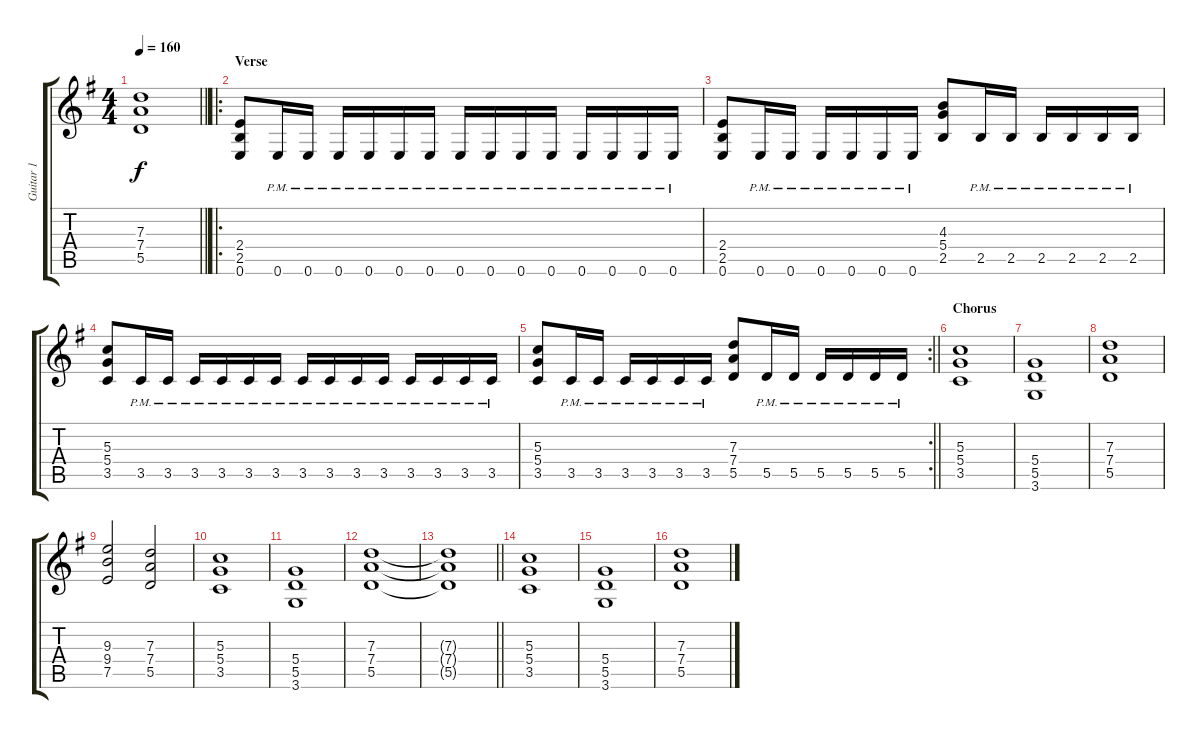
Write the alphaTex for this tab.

\track ("Guitar 1" "Guitar 1") {instrument distortionguitar}
\staff {score tabs}
\tuning (E4 B3 G3 D3 A2 E2) {hide}
\ts (4 4)
\tempo 160
\clef g2
\barLineRight lightlight
\ks eminor
(7.3 7.4 5.5).1{dy f} |
\ro
\section ("" "Verse")
(2.4 2.5 0.6).8 0.6{pm}.16 0.6{pm}.16 0.6{pm}.16 0.6{pm}.16 0.6{pm}.16 0.6{pm}.16 0.6{pm}.16 0.6{pm}.16 0.6{pm}.16 0.6{pm}.16 0.6{pm}.16 0.6{pm}.16 0.6{pm}.16 0.6{pm}.16 |
(2.4 2.5 0.6).8 0.6{pm}.16 0.6{pm}.16 0.6{pm}.16 0.6{pm}.16 0.6{pm}.16 0.6{pm}.16 (4.3 5.4 2.5).8 2.5{pm}.16 2.5{pm}.16 2.5{pm}.16 2.5{pm}.16 2.5{pm}.16 2.5{pm}.16 |
(5.3 5.4 3.5).8 3.5{pm}.16 3.5{pm}.16 3.5{pm}.16 3.5{pm}.16 3.5{pm}.16 3.5{pm}.16 3.5{pm}.16 3.5{pm}.16 3.5{pm}.16 3.5{pm}.16 3.5{pm}.16 3.5{pm}.16 3.5{pm}.16 3.5{pm}.16 |
\rc 2
\barLineRight lightlight
(5.3 5.4 3.5).8 3.5{pm}.16 3.5{pm}.16 3.5{pm}.16 3.5{pm}.16 3.5{pm}.16 3.5{pm}.16 (7.3 7.4 5.5).8 5.5{pm}.16 5.5{pm}.16 5.5{pm}.16 5.5{pm}.16 5.5{pm}.16 5.5{pm}.16 |
\section ("" "Chorus")
(5.3 5.4 3.5).1 |
(5.4 5.5 3.6).1 |
(7.3 7.4 5.5).1 |
(9.3 9.4 7.5).2 (7.3 7.4 5.5).2 |
(5.3 5.4 3.5).1 |
(5.4 5.5 3.6).1 |
(7.3 7.4 5.5).1 |
\barLineRight lightlight
(7.3{t} 7.4{t} 5.5{t}).1 |
(5.3 5.4 3.5).1 |
(5.4 5.5 3.6).1 |
(7.3 7.4 5.5).1
